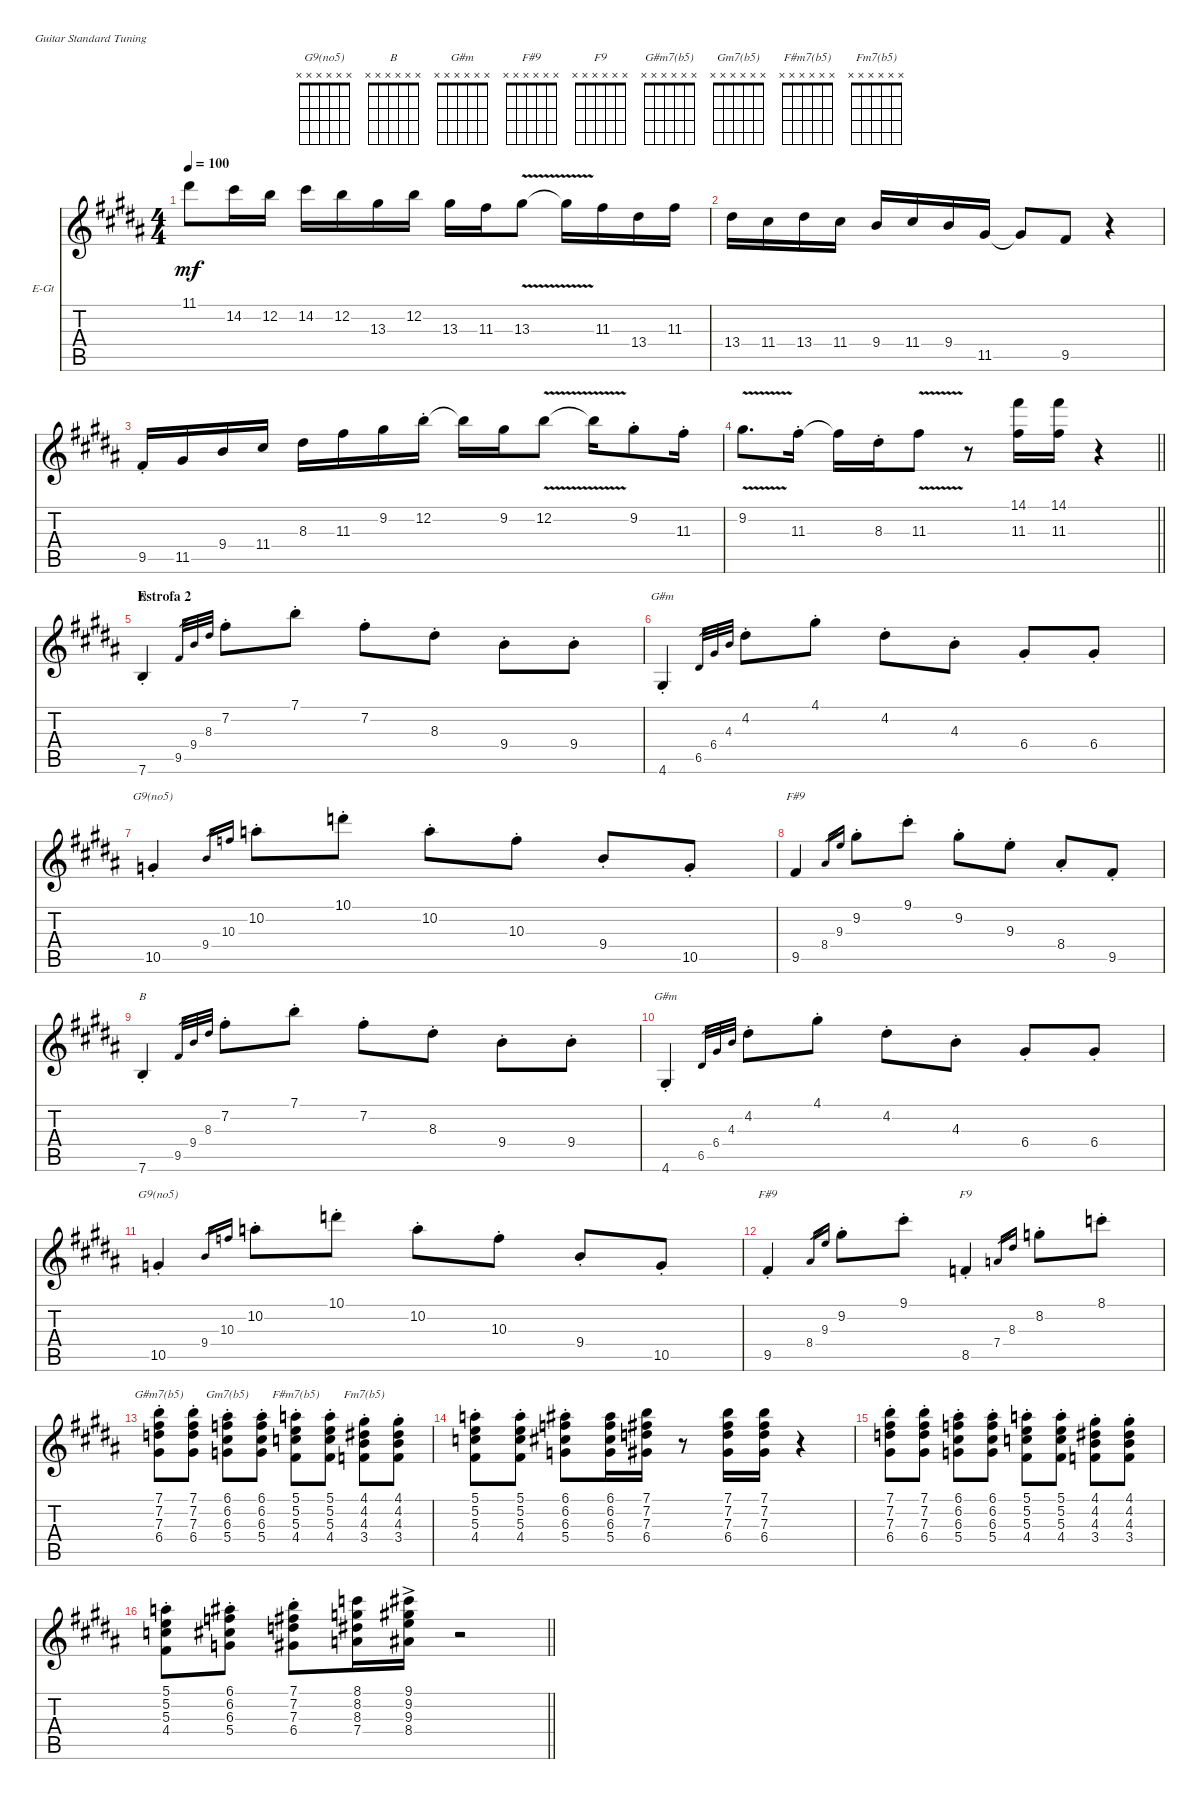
\bracketExtendMode nobrackets
\firstSystemTrackNameOrientation horizontal
\otherSystemsTrackNameOrientation horizontal
\track ("Electric Guitar" "E-Gt") {instrument electricguitarclean}
\staff {score tabs}
\tuning (E4 B3 G3 D3 A2 E2)
\chord ("G9(no5)" x x x x x x)
\chord ("B" x x x x x x)
\chord ("G#m" x x x x x x)
\chord ("F#9" x x x x x x)
\chord ("F9" x x x x x x)
\chord ("G#m7(b5)" x x x x x x)
\chord ("Gm7(b5)" x x x x x x)
\chord ("F#m7(b5)" x x x x x x)
\chord ("Fm7(b5)" x x x x x x)
\ts (4 4)
\tempo 100
\clef g2
\ks b
11.1.8{dy mf} 14.2.16 12.2.16 14.2.16 12.2.16 13.3.16 12.2.16 13.3.16 11.3.16 13.3{v}.8 13.3{t}.16 11.3.16 13.4.16 11.3.16 |
13.4.16 11.4.16 13.4.16 11.4.16 9.4.16 11.4.16 9.4.16 11.5.16 11.5{t}.8 9.5.8 r.4 |
9.5{st}.16 11.5.16 9.4.16 11.4.16 8.3.16 11.3.16 9.2.16 12.2{st}.16 12.2{t}.16 9.2.16 12.2{v}.8 12.2{t}.16 9.2{st}.8 11.3{st}.16 |
\barLineRight lightlight
9.2{v}.8{d} 11.3{st}.16 11.3{t}.16 8.3{st}.16 11.3{v}.8 r.8 (14.1 11.3).16 (11.3 14.1).16 r.4 |
\section ("" "Estrofa 2")
7.6{st}.4{ch "B"} 9.5.32{gr} 9.4.32{gr} 8.3.32{gr} 7.2{st}.8 7.1{st}.8 7.2{st}.8 8.3{st}.8 9.4{st}.8 9.4{st}.8 |
4.6{st}.4{ch "G#m"} 6.5.32{gr} 6.4.32{gr} 4.3.32{gr} 4.2{st}.8 4.1{st}.8 4.2{st}.8 4.3{st}.8 6.4{st}.8 6.4{st}.8 |
10.5{st}.4{ch "G9(no5)"} 9.4.16{gr} 10.3.16{gr} 10.2{st}.8 10.1{st}.8 10.2{st}.8 10.3{st}.8 9.4{st}.8 10.5{st}.8 |
9.5.4{ch "F#9"} 8.4.16{gr} 9.3.16{gr} 9.2{st}.8 9.1{st}.8 9.2{st}.8 9.3{st}.8 8.4{st}.8 9.5{st}.8 |
7.6{st}.4{ch "B"} 9.5.32{gr} 9.4.32{gr} 8.3.32{gr} 7.2{st}.8 7.1{st}.8 7.2{st}.8 8.3{st}.8 9.4{st}.8 9.4{st}.8 |
4.6{st}.4{ch "G#m"} 6.5.32{gr} 6.4.32{gr} 4.3.32{gr} 4.2{st}.8 4.1{st}.8 4.2{st}.8 4.3{st}.8 6.4{st}.8 6.4{st}.8 |
10.5{st}.4{ch "G9(no5)"} 9.4.16{gr} 10.3.16{gr} 10.2{st}.8 10.1{st}.8 10.2{st}.8 10.3{st}.8 9.4{st}.8 10.5{st}.8 |
9.5{st}.4{ch "F#9"} 8.4.16{gr} 9.3.16{gr} 9.2{st}.8 9.1{st}.8 8.5{st}.4{ch "F9"} 7.4.16{gr} 8.3.16{gr} 8.2{st}.8 8.1{st}.8 |
(7.1{st} 7.2{st} 7.3{st} 6.4{st}).8{ch "G#m7(b5)"} (7.1{st} 7.2{st} 7.3{st} 6.4{st}).8 (6.1{st} 6.2{st} 6.3{st} 5.4{st}).8{ch "Gm7(b5)"} (6.1{st} 6.2{st} 6.3{st} 5.4{st}).8 (5.1{st} 5.2{st} 5.3{st} 4.4{st}).8{ch "F#m7(b5)"} (5.1{st} 5.2{st} 5.3{st} 4.4{st}).8 (4.1{st} 4.2{st} 4.3{st} 3.4{st}).8{ch "Fm7(b5)"} (4.1{st} 4.2{st} 4.3{st} 3.4{st}).8 |
(5.1{st} 5.2{st} 5.3{st} 4.4{st}).8 (5.1{st} 5.2{st} 5.3{st} 4.4{st}).8 (6.1{st} 6.2{st} 6.3{st} 5.4{st}).8 (6.1 6.2 6.3 5.4).16 (7.1 7.2 7.3 6.4).16 r.8 (7.1 7.2 7.3 6.4).16 (7.1 7.2 7.3 6.4).16 r.4 |
(7.1{st} 7.2{st} 7.3{st} 6.4{st}).8 (7.1{st} 7.2{st} 7.3{st} 6.4{st}).8 (6.1{st} 6.2{st} 6.3{st} 5.4{st}).8 (6.1{st} 6.2{st} 6.3{st} 5.4{st}).8 (5.1{st} 5.2{st} 5.3{st} 4.4{st}).8 (5.1{st} 5.2{st} 5.3{st} 4.4{st}).8 (4.1{st} 4.2{st} 4.3{st} 3.4{st}).8 (4.1{st} 4.2{st} 4.3{st} 3.4{st}).8 |
\barLineRight lightlight
(5.1{st} 5.2{st} 5.3{st} 4.4{st}).8 (6.1{st} 6.2{st} 6.3{st} 5.4{st}).8 (7.1{st} 7.2{st} 7.3{st} 6.4{st}).8 (8.1 8.2 8.3 7.4).16 (9.1{ac} 9.2 9.3 8.4).16 r.2
